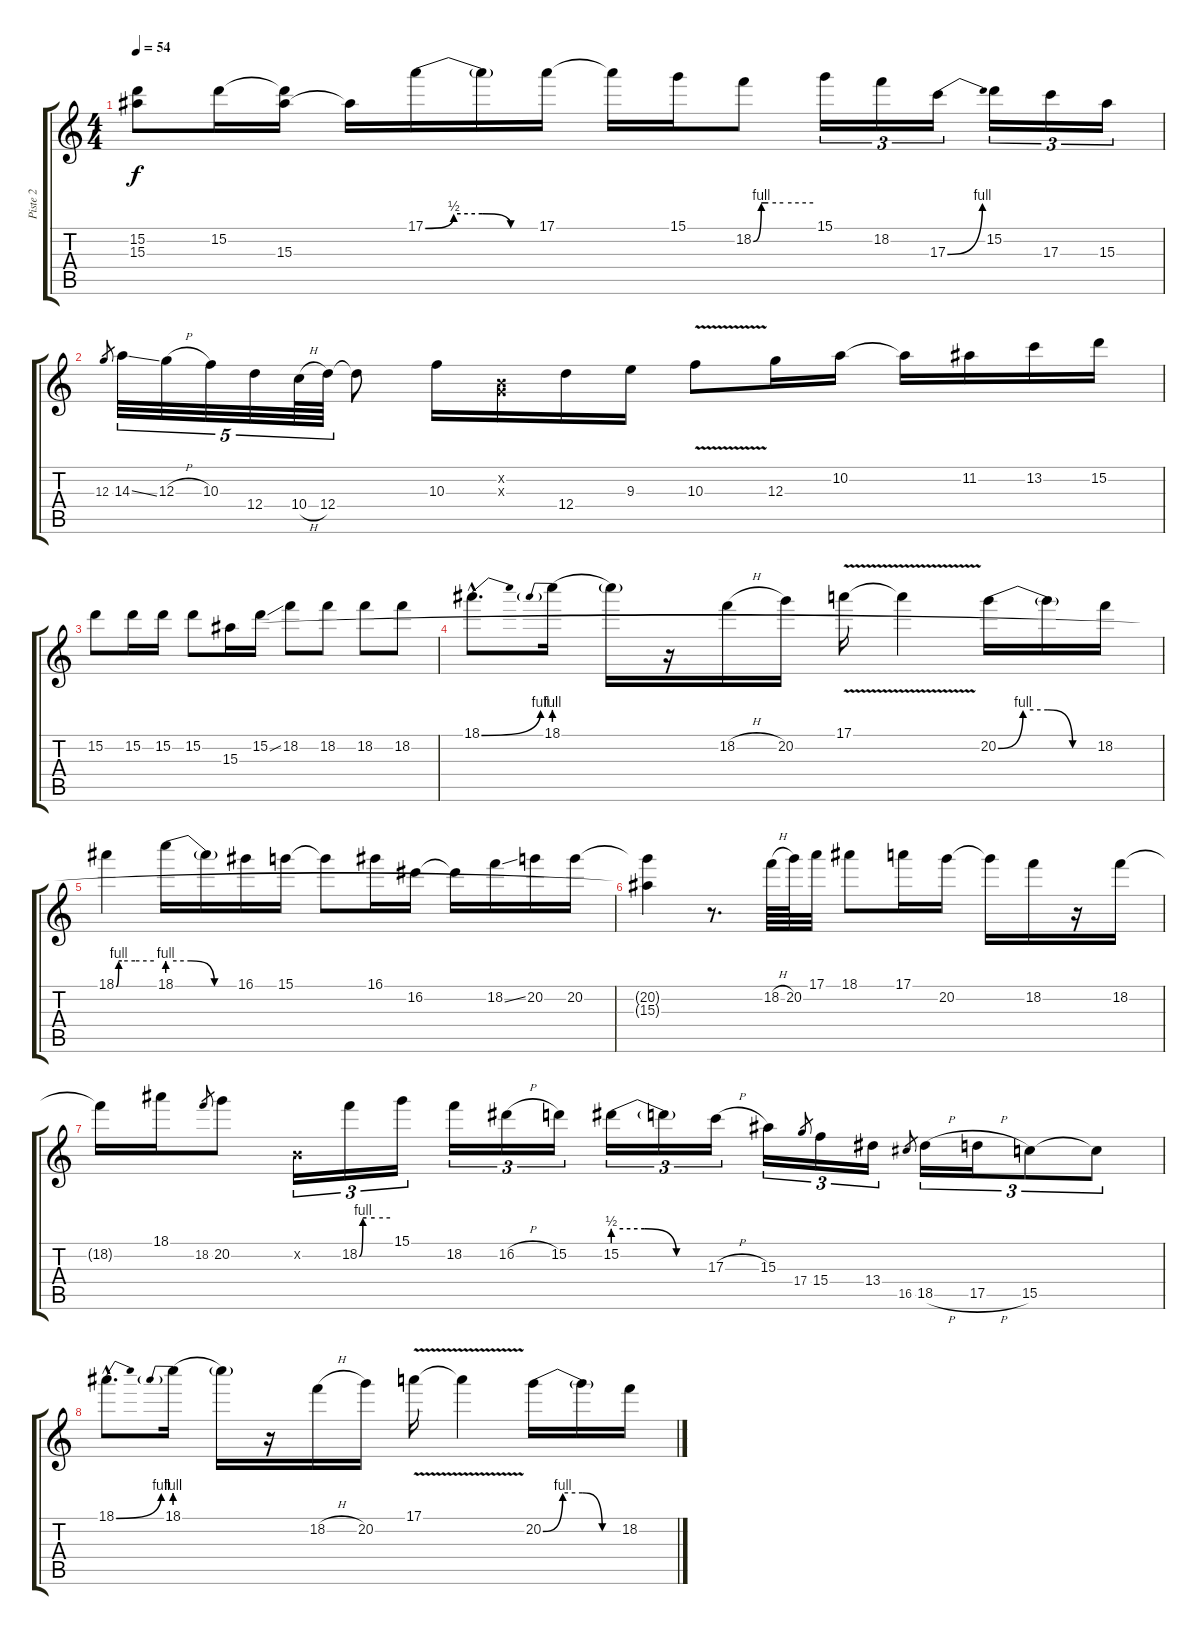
\track ("Piste 2" "Piste 2") {instrument overdrivenguitar}
\staff {score tabs}
\tuning (E4 B3 G3 D3 A2 E2) {hide}
\ts (4 4)
\tempo 54
\clef g2
\ks c
(15.2{t} 15.3).8{dy f} 15.2.16 (15.2{t} 15.3).16 15.3{t}.16 17.1{be (custom 0 0 15 2 30 2 45 0 60 0)}.16 17.1{t}.16 17.1.16 17.1{t}.16 15.1.16 18.2{be (custom 0 0 8 4 15 4 30 4 60 4)}.8 15.1.16{tu (3 2)} 18.2.16{tu (3 2)} 17.3{be (bend 0 0 60 4)}.16{tu (3 2)} 15.2.16{tu (3 2)} 17.3.16{tu (3 2)} 15.3.16{tu (3 2)} |
12.3.8{gr} 14.3{ss}.32{tu (5 4)} 12.3{h}.32{tu (5 4)} 10.3.32{tu (5 4)} 12.4.32{tu (5 4)} 10.4{h}.64{tu (5 4)} 12.4.64{tu (5 4)} 12.4{t}.8 10.3.16 (0.2{x} 0.3{x}).16 12.4.16 9.3.16 10.3{v}.8 12.3.16 10.2.16 10.2{t}.16 11.2.16 13.2.16 15.2.16 |
15.2.8 15.2.16 15.2.16 15.2.8 15.3.16 15.2{ss}.16 18.2.8 18.2.8 18.2.8 18.2.8 |
18.1{be (bend 0 0 60 4) hac}.8{d} 18.1{be (prebend 0 4 60 4)}.16 18.1{t}.16 r.16 18.2{h}.16 20.2.16 17.1{v}.16 17.1{t}.4 20.2{be (custom 0 0 15 4 30 4 45 0 60 0)}.16 20.2{t}.16 18.2.16 |
18.1{be (custom 0 0 4 4 9 4 30 4 60 4)}.4 18.1{be (custom 0 4 20 4 40 0 60 0)}.16 18.1{t}.16 16.1.16 15.1.16 15.1{t}.8 16.1.16 16.2.16 16.2{t}.16 18.2{ss}.16 20.2.16 20.2.16 |
(20.2{t} 15.3{t}).4 r.8{d} 18.2{h}.64 20.2.64 17.1.32 18.1.8 17.1.16 20.2.16 20.2{t}.16 18.2.16 r.16 18.2.16 |
18.2{t}.16 18.1.16 18.2.8{gr} 20.2.8 0.2{x}.16{tu (3 2)} 18.2{be (custom 0 0 7 4 14 4 30 4 60 4)}.16{tu (3 2)} 15.1.16{tu (3 2)} 18.2.16{tu (3 2)} 16.2{h}.16{tu (3 2)} 15.2.16{tu (3 2)} 15.2{be (custom 0 2 20 2 40 0 60 0)}.16{tu (3 2)} 15.2{t}.16{tu (3 2)} 17.3{h}.16{tu (3 2)} 15.3.16{tu (3 2)} 17.4.8{gr} 15.4.16{tu (3 2)} 13.4.16{tu (3 2)} 16.5.8{gr} 18.5{h}.16{tu (3 2)} 17.5{h}.16{tu (3 2)} 15.5.8{tu (3 2)} 15.5{t}.8{tu (3 2)} |
18.1{be (bend 0 0 60 4) hac}.8{d} 18.1{be (prebend 0 4 60 4)}.16 18.1{t}.16 r.16 18.2{h}.16 20.2.16 17.1{v}.16 17.1{t}.4 20.2{be (custom 0 0 15 4 30 4 45 0 60 0)}.16 20.2{t}.16 18.2.16
